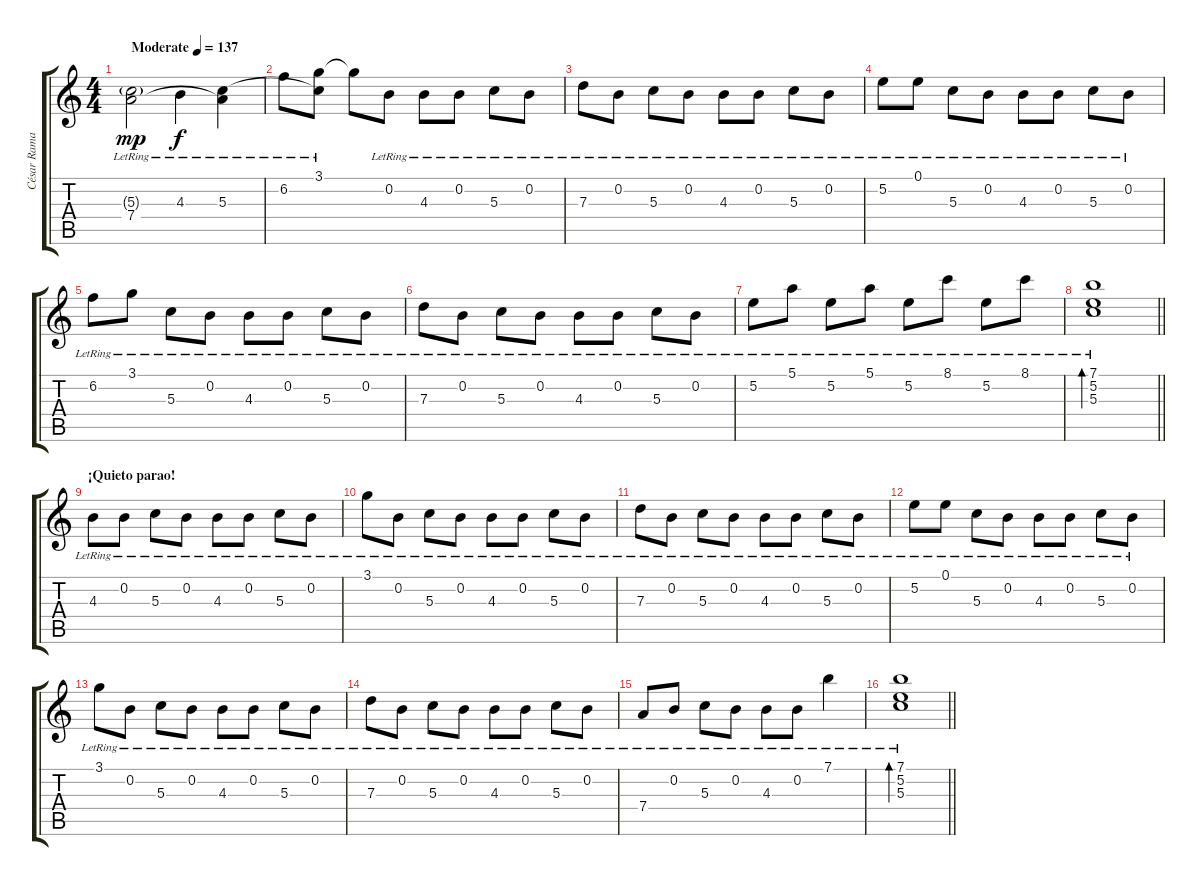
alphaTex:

\track ("César Ramallo - Guitarra" "César Rama") {instrument overdrivenguitar}
\staff {score tabs}
\tuning (E4 B3 G3 D3 A2 E2) {hide}
\ts (4 4)
\tempo (137 "Moderate")
\clef g2
\ks c
(5.3{g} 7.4{lr}).2{dy mp volume 5 balance 11 instrument acousticguitarsteel} 4.3{lr}.4{dy f} (5.3{lr} 7.4{t}).4 |
6.2{lr}.8 (3.1{lr} 5.3{t}).8 3.1{t}.8 0.2{lr}.8 4.3{lr}.8 0.2{lr}.8 5.3{lr}.8 0.2{lr}.8 |
7.3{lr}.8 0.2{lr}.8 5.3{lr}.8 0.2{lr}.8 4.3{lr}.8 0.2{lr}.8 5.3{lr}.8 0.2{lr}.8 |
5.2{lr}.8 0.1{lr}.8 5.3{lr}.8 0.2{lr}.8 4.3{lr}.8 0.2{lr}.8 5.3{lr}.8 0.2{lr}.8 |
6.2{lr}.8 3.1{lr}.8 5.3{lr}.8 0.2{lr}.8 4.3{lr}.8 0.2{lr}.8 5.3{lr}.8 0.2{lr}.8 |
7.3{lr}.8 0.2{lr}.8 5.3{lr}.8 0.2{lr}.8 4.3{lr}.8 0.2{lr}.8 5.3{lr}.8 0.2{lr}.8 |
5.2{lr}.8 5.1{lr}.8 5.2{lr}.8 5.1{lr}.8 5.2{lr}.8 8.1{lr}.8 5.2{lr}.8 8.1{lr}.8 |
\barLineRight lightlight
(7.1{lr} 5.2{lr} 5.3{lr}).1{bd 60} |
\section ("" "¡Quieto parao!")
4.3{lr}.8 0.2{lr}.8 5.3{lr}.8 0.2{lr}.8 4.3{lr}.8 0.2{lr}.8 5.3{lr}.8 0.2{lr}.8 |
3.1{lr}.8 0.2{lr}.8 5.3{lr}.8 0.2{lr}.8 4.3{lr}.8 0.2{lr}.8 5.3{lr}.8 0.2{lr}.8 |
7.3{lr}.8 0.2{lr}.8 5.3{lr}.8 0.2{lr}.8 4.3{lr}.8 0.2{lr}.8 5.3{lr}.8 0.2{lr}.8 |
5.2{lr}.8 0.1{lr}.8 5.3{lr}.8 0.2{lr}.8 4.3{lr}.8 0.2{lr}.8 5.3{lr}.8 0.2{lr}.8 |
3.1{lr}.8 0.2{lr}.8 5.3{lr}.8 0.2{lr}.8 4.3{lr}.8 0.2{lr}.8 5.3{lr}.8 0.2{lr}.8 |
7.3{lr}.8 0.2{lr}.8 5.3{lr}.8 0.2{lr}.8 4.3{lr}.8 0.2{lr}.8 5.3{lr}.8 0.2{lr}.8 |
7.4{lr}.8 0.2{lr}.8 5.3{lr}.8 0.2{lr}.8 4.3{lr}.8 0.2{lr}.8 7.1{lr}.4 |
\barLineRight lightlight
(7.1{lr} 5.2{lr} 5.3{lr}).1{bd 60}
